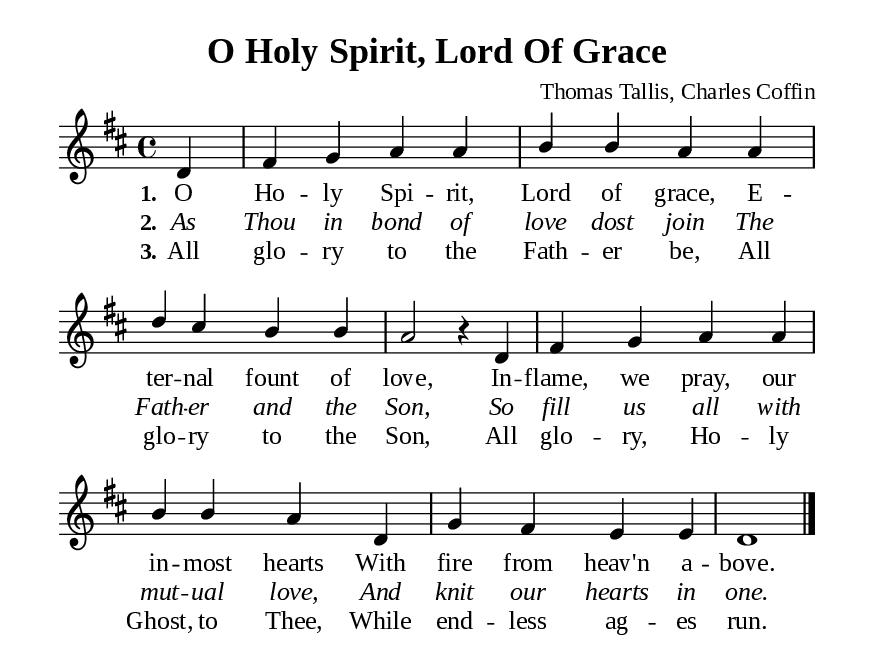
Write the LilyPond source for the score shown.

\version "2.18.2"

\header {
  title = "O Holy Spirit, Lord Of Grace"
  composer = "Thomas Tallis, Charles Coffin"
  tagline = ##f
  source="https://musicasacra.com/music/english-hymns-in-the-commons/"
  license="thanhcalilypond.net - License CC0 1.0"
}

global= {
  \key d \major
  \time 4/4
  \override Score.BarNumber.break-visibility = ##(#f #f #f)
  \override Lyrics.LyricSpace.minimum-distance = #3.0
}

\paper {
  #(set-paper-size "a5")
  top-margin = 10\mm
  bottom-margin = 5\mm
  left-margin = 10\mm
  right-margin = 10\mm
  indent = #0
  #(define fonts
	 (make-pango-font-tree "Liberation Serif"
	 		       "Liberation Serif"
			       "Liberation Serif"
			       (/ 20 20)))
  system-system-spacing = #'((basic-distance . 3) (padding . 3))
}

printItalic = \with {
  \override LyricText.font-shape = #'italic
}

% Verse music
musicVerseSoprano = \relative c' {
                    \partial 4 d4 |
  %{	01	%} fis g a a |
  %{	02	%} b b a a |
  %{	03	%} d cis b b |
  %{	04	%} a2 r4 d, |
  %{	05	%} fis g a a |
  %{	06	%} b b a d, |
  %{	07	%} g fis e e |
  %{	08	%} d1 \bar "|."
}

% Verse lyrics
verseOne = \lyricmode {
  \set stanza = #"1."
  O Ho -- ly Spi -- rit, Lord of grace,
  E -- ter -- nal fount of love,
  In -- flame, we pray, our in -- most hearts
  With fire from heav'n a -- bove.
}

verseTwo = \lyricmode {
  \set stanza = #"2."
  As Thou in bond of love dost join
  The Fath -- er and the Son,
  So fill us all with mut -- ual love,
  And knit our hearts in one.
}

verseThree = \lyricmode {
  \set stanza = #"3."
  All glo -- ry to the Fath -- er be,
  All glo -- ry to the Son,
  All glo -- ry, Ho -- ly Ghost, to Thee,
  While end -- less ag -- es run.
}

% Layout
\score {
    \new ChoirStaff <<
      \new Staff <<
        \clef "treble"
        \new Voice = "sopranos" { \global \stemUp \slurUp \musicVerseSoprano }
      >>
      \new Lyrics \lyricsto sopranos \verseOne
      \new Lyrics \printItalic \lyricsto sopranos \verseTwo
      \new Lyrics \lyricsto sopranos \verseThree
    >>
}
